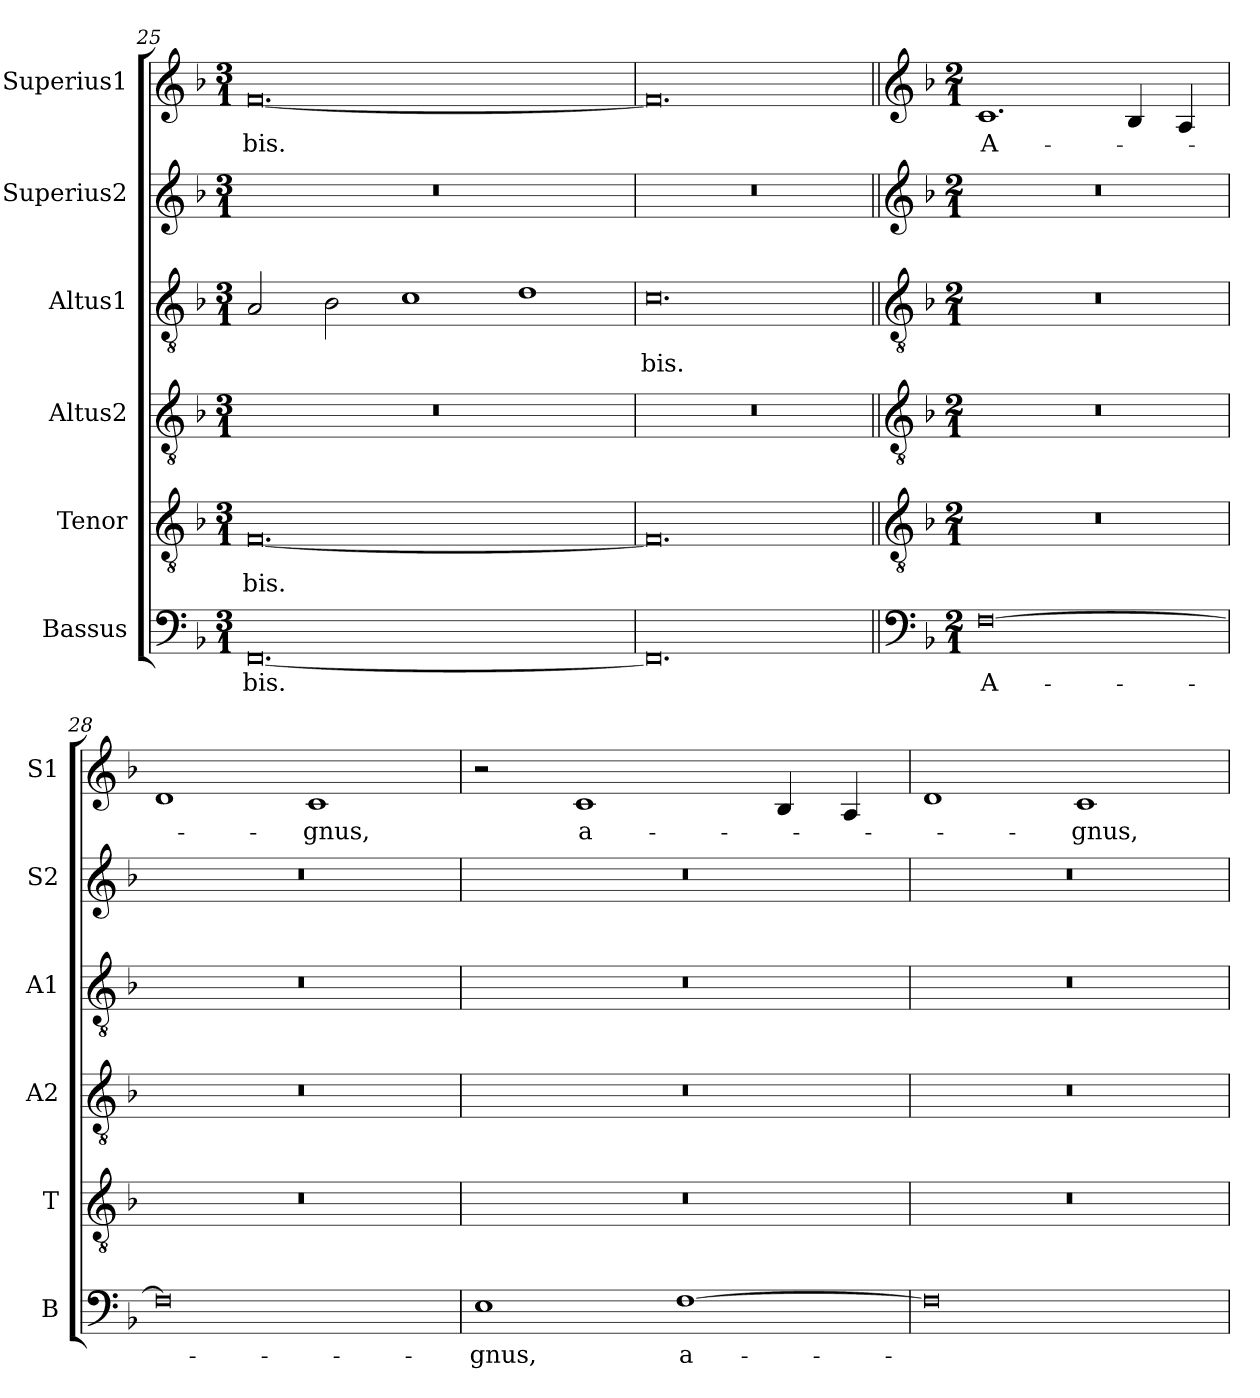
**kern	**text	**kern	**text	**kern	**kern	**text	**kern	**kern	**text
*part6	*part6	*part5	*part5	*part4	*part3	*part3	*part2	*part1	*part1
*staff6	*staff6	*staff5	*staff5	*staff4	*staff3	*staff3	*staff2	*staff1	*staff1
*I"Bassus	*	*I"Tenor	*	*I"Altus2	*I"Altus1	*	*I"Superius2	*I"Superius1	*
*I'B	*	*I'T	*	*I'A2	*I'A1	*	*I'S2	*I'S1	*
*clefF4	*	*clefGv2	*	*clefGv2	*clefGv2	*	*clefG2	*clefG2	*
*k[b-]	*	*k[b-]	*	*k[b-]	*k[b-]	*	*k[b-]	*k[b-]	*
*M3/1	*	*M3/1	*	*M3/1	*M3/1	*	*M3/1	*M3/1	*
=25	=25	=25	=25	=25	=25	=25	=25	=25	=25
[0.FF	-bis.	[0.F	-bis.	0.r	2A/	.	0.r	[0.f	-bis.
.	.	.	.	.	2B-\	.	.	.	.
.	.	.	.	.	1c	.	.	.	.
.	.	.	.	.	1d	.	.	.	.
=26	=26	=26	=26	=26	=26	=26	=26	=26	=26
0.FF]	.	0.F]	.	0.r	0.c	-bis.	0.r	0.f]	.
!!LO:LB:g=z
=27||	=27||	=27||	=27||	=27||	=27||	=27||	=27||	=27||	=27||
*clefF4	*	*clefGv2	*	*clefGv2	*clefGv2	*	*clefG2	*clefG2	*
*k[b-]	*	*k[b-]	*	*k[b-]	*k[b-]	*	*k[b-]	*k[b-]	*
*M2/1	*	*M2/1	*	*M2/1	*M2/1	*	*M2/1	*M2/1	*
[0F	A-	0r	.	0r	0r	.	0r	1.c	A-
.	.	.	.	.	.	.	.	4B-/	.
.	.	.	.	.	.	.	.	4A/	.
=28	=28	=28	=28	=28	=28	=28	=28	=28	=28
0F]	.	0r	.	0r	0r	.	0r	1d	.
.	.	.	.	.	.	.	.	1c	-gnus,
=29	=29	=29	=29	=29	=29	=29	=29	=29	=29
1E	-gnus,	0r	.	0r	0r	.	0r	2r	.
.	.	.	.	.	.	.	.	1c	a-
[1F	a-	.	.	.	.	.	.	.	.
.	.	.	.	.	.	.	.	4B-/	.
.	.	.	.	.	.	.	.	4A/	.
=30	=30	=30	=30	=30	=30	=30	=30	=30	=30
0F]	.	0r	.	0r	0r	.	0r	1d	.
.	.	.	.	.	.	.	.	1c	-gnus,
=	=	=	=	=	=	=	=	=	=
*-	*-	*-	*-	*-	*-	*-	*-	*-	*-
